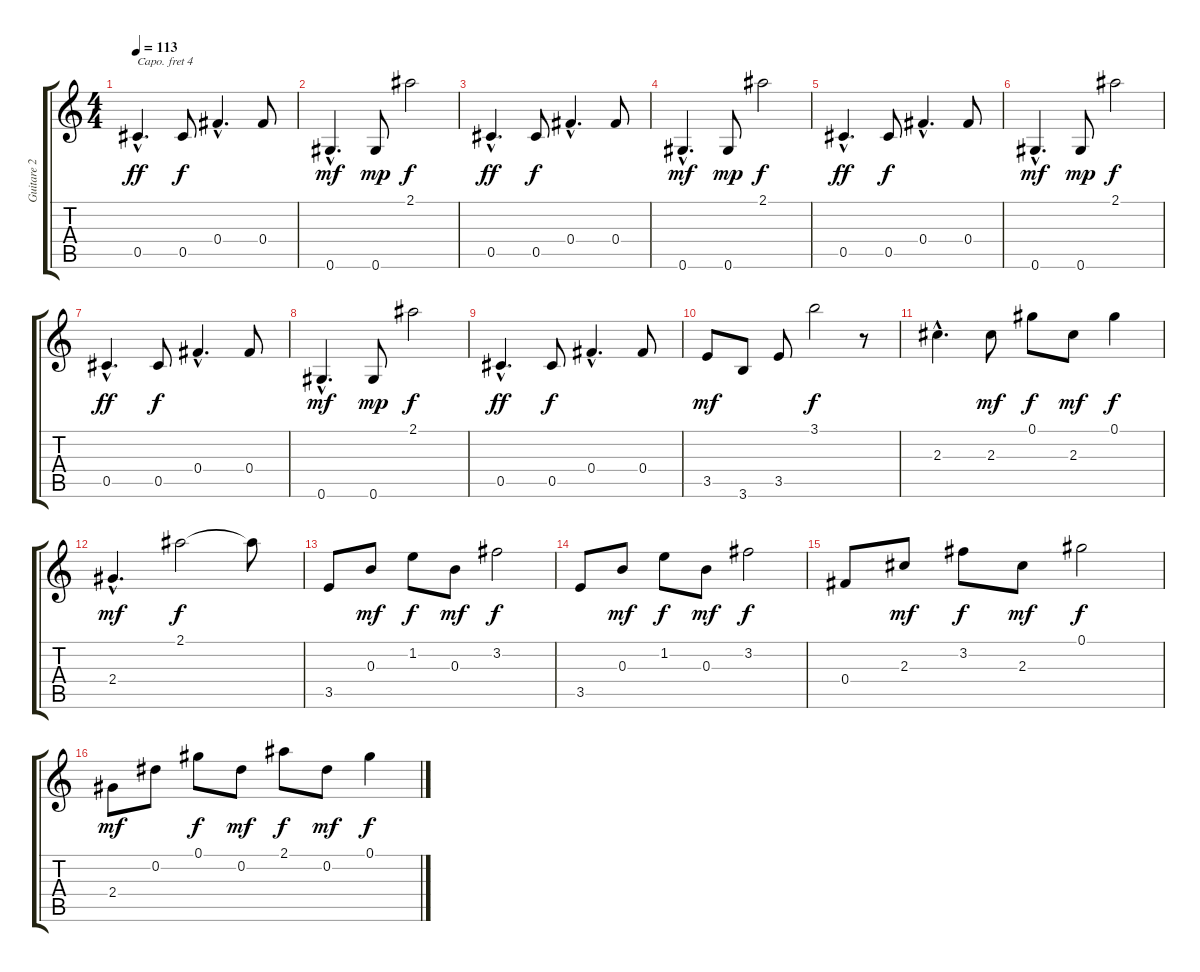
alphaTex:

\track ("Guitare 2 capo=4" "Guitare 2 ") {instrument electricguitarclean}
\staff {score tabs}
\capo 4
\tuning (E4 B3 G3 D3 A2 E2) {hide}
\ts (4 4)
\tempo 113
\clef g2
\ks c
0.5{hac}.4{d dy ff} 0.5.8{dy f} 0.4{hac}.4{d} 0.4.8 |
0.6{hac}.4{d dy mf} 0.6.8{dy mp} 2.1.2{dy f} |
0.5{hac}.4{d dy ff} 0.5.8{dy f} 0.4{hac}.4{d} 0.4.8 |
0.6{hac}.4{d dy mf} 0.6.8{dy mp} 2.1.2{dy f} |
0.5{hac}.4{d dy ff} 0.5.8{dy f} 0.4{hac}.4{d} 0.4.8 |
0.6{hac}.4{d dy mf} 0.6.8{dy mp} 2.1.2{dy f} |
0.5{hac}.4{d dy ff} 0.5.8{dy f} 0.4{hac}.4{d} 0.4.8 |
0.6{hac}.4{d dy mf} 0.6.8{dy mp} 2.1.2{dy f} |
0.5{hac}.4{d dy ff} 0.5.8{dy f} 0.4{hac}.4{d} 0.4.8 |
3.5.8{dy mf} 3.6.8 3.5.8 3.1.2{dy f} r.8 |
2.3{hac}.4{d} 2.3.8{dy mf} 0.1.8{dy f} 2.3.8{dy mf} 0.1.4{dy f} |
2.4{hac}.4{d dy mf} 2.1.2{dy f} 2.1{t}.8 |
3.5.8 0.3.8{dy mf} 1.2.8{dy f} 0.3.8{dy mf} 3.2.2{dy f} |
3.5.8 0.3.8{dy mf} 1.2.8{dy f} 0.3.8{dy mf} 3.2.2{dy f} |
0.4.8 2.3.8{dy mf} 3.2.8{dy f} 2.3.8{dy mf} 0.1.2{dy f} |
2.4.8{dy mf} 0.2.8 0.1.8{dy f} 0.2.8{dy mf} 2.1.8{dy f} 0.2.8{dy mf} 0.1.4{dy f}
